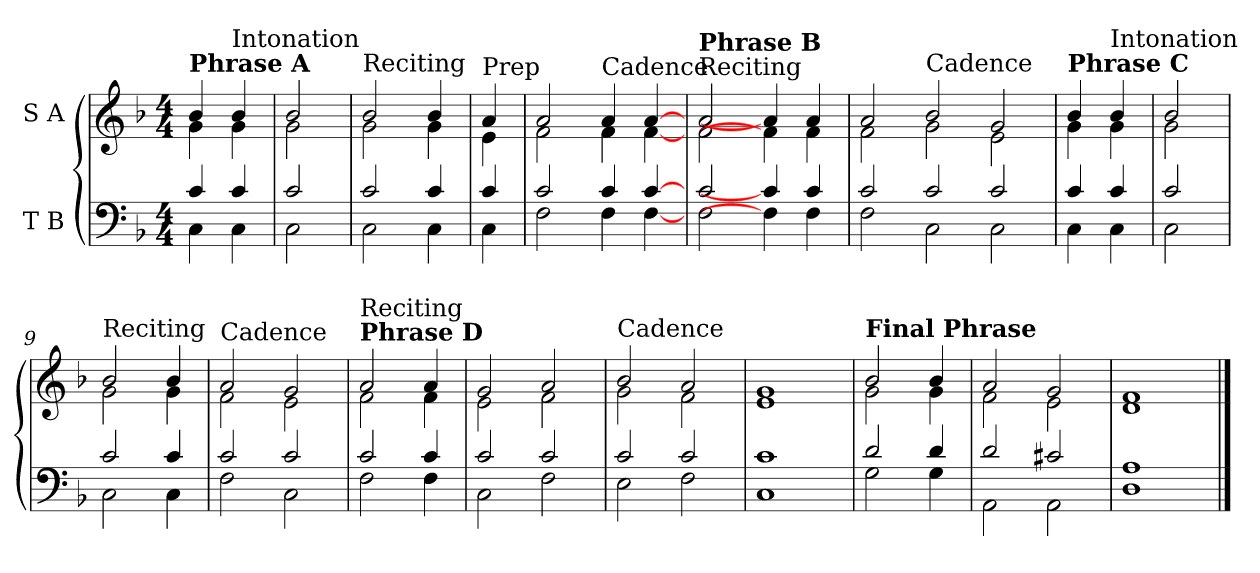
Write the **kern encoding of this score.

**kern	**kern
*part2	*part1
*staff2	*staff1
*I"T B	*I"S A
*clefF4	*clefG2
*k[b-]	*k[b-]
*M4/4	*M4/4
=	=
*^	*^
!	!	!LO:TX:a:B:t=Phrase A	!
4c/	4C\	4b-/	4g\
!	!	!LO:TX:a:t=Intonation	!
4c/	4C\	4b-/	4g\
=1	=1	=1	=1
2c/	2C\	2b-/	2g\
=2	=2	=2	=2
!	!	!LO:TX:a:t=Reciting	!
2c/	2C\	2b-/	2g\
4c/	4C\	4b-/	4g\
=3	=3	=3	=3
!	!	!LO:TX:a:t=Prep	!
4c/	4C\	4a/	4e\
=4	=4	=4	=4
2c/	2F\	2a/	2f\
!	!	!LO:TX:a:t=Cadence	!
4c/	4F\	4a/	4f\
[4c/	[4F\	[4a/	[4f\
!!LO:LB:g=z	!!
=5	=5	=5	=5
!	!	!LO:TX:a:t=Reciting	!
!	!	!LO:TX:a:B:t=Phrase B	!
2c/	2F\	2a/	2f\
4c/]	4F\]	4a/]	4f\]
4c/	4F\	4a/	4f\
=6	=6	=6	=6
2c/	2F\	2a/	2f\
!	!	!LO:TX:a:t=Cadence	!
2c/	2C\	2b-/	2g\
2c/	2C\	2g/	2e\
!!LO:LB:g=z	!!
=7	=7	=7	=7
!	!	!LO:TX:a:B:t=Phrase C	!
4c/	4C\	4b-/	4g\
!	!	!LO:TX:a:t=Intonation	!
4c/	4C\	4b-/	4g\
=8	=8	=8	=8
2c/	2C\	2b-/	2g\
=9	=9	=9	=9
!	!	!LO:TX:a:t=Reciting	!
2c/	2C\	2b-/	2g\
4c/	4C\	4b-/	4g\
=10	=10	=10	=10
!	!	!LO:TX:a:t=Cadence	!
2c/	2F\	2a/	2f\
2c/	2C\	2g/	2e\
!!LO:LB:g=z	!!
=11	=11	=11	=11
!	!	!LO:TX:a:B:t=Phrase D	!
!	!	!LO:TX:a:t=Reciting	!
2c/	2F\	2a/	2f\
4c/	4F\	4a/	4f\
=12	=12	=12	=12
2c/	2C\	2g/	2e\
2c/	2F\	2a/	2f\
=13	=13	=13	=13
!	!	!LO:TX:a:t=Cadence	!
2c/	2E\	2b-/	2g\
2c/	2F\	2a/	2f\
=14	=14	=14	=14
1c	1C	1g	1e
!!LO:LB:g=z	!!
=15	=15	=15	=15
!	!	!LO:TX:a:B:t=Final Phrase	!
2d/	2G\	2b-/	2g\
4d/	4G\	4b-/	4g\
=16	=16	=16	=16
2d/	2AA\	2a/	2f\
2c#X/	2AA\	2g/	2e\
=17	=17	=17	=17
1A	1D	1f	1d
*v	*v	*	*
*	*v	*v
==	==
*-	*-
